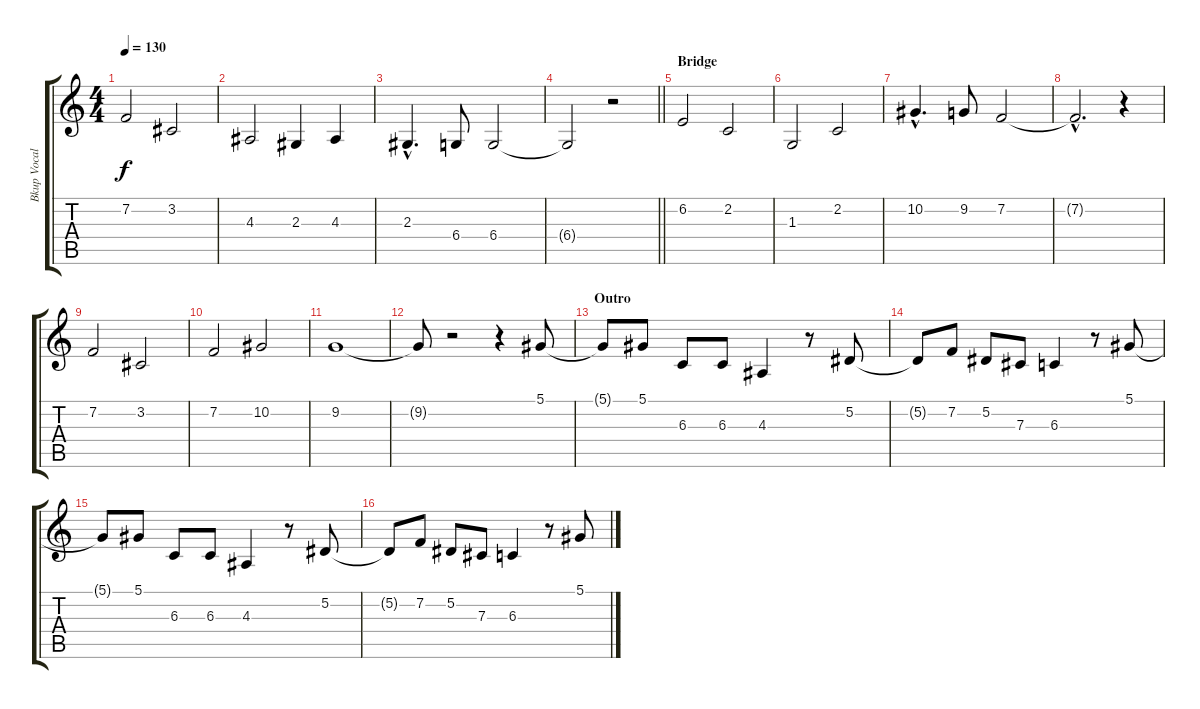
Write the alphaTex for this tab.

\track ("Bkup Vocals" "Bkup Vocal") {instrument clarinet}
\staff {score tabs}
\tuning (Eb4 Bb3 Gb3 Db3 Ab2 Eb2) {hide}
\ts (4 4)
\tempo 130
\clef g2
\ks c
7.2.2{dy f} 3.2.2 |
4.3.2 2.3.4 4.3.4 |
2.3{hac}.4{d} 6.4.8 6.4.2 |
\barLineRight lightlight
6.4{t}.2 r.2 |
\section ("" "Bridge")
6.2.2 2.2.2 |
1.3.2 2.2.2 |
10.2{hac}.4{d} 9.2.8 7.2.2 |
7.2{hac t}.2{d} r.4 |
7.2.2 3.2.2 |
7.2.2 10.2.2 |
9.2.1 |
9.2{t}.8 r.2 r.4 5.1.8 |
\section ("" "Outro")
5.1{t}.8 5.1.8 6.3.8 6.3.8 4.3.4 r.8 5.2.8 |
5.2{t}.8 7.2.8 5.2.8 7.3.8 6.3.4 r.8 5.1.8 |
5.1{t}.8 5.1.8 6.3.8 6.3.8 4.3.4 r.8 5.2.8 |
5.2{t}.8 7.2.8 5.2.8 7.3.8 6.3.4 r.8 5.1.8
